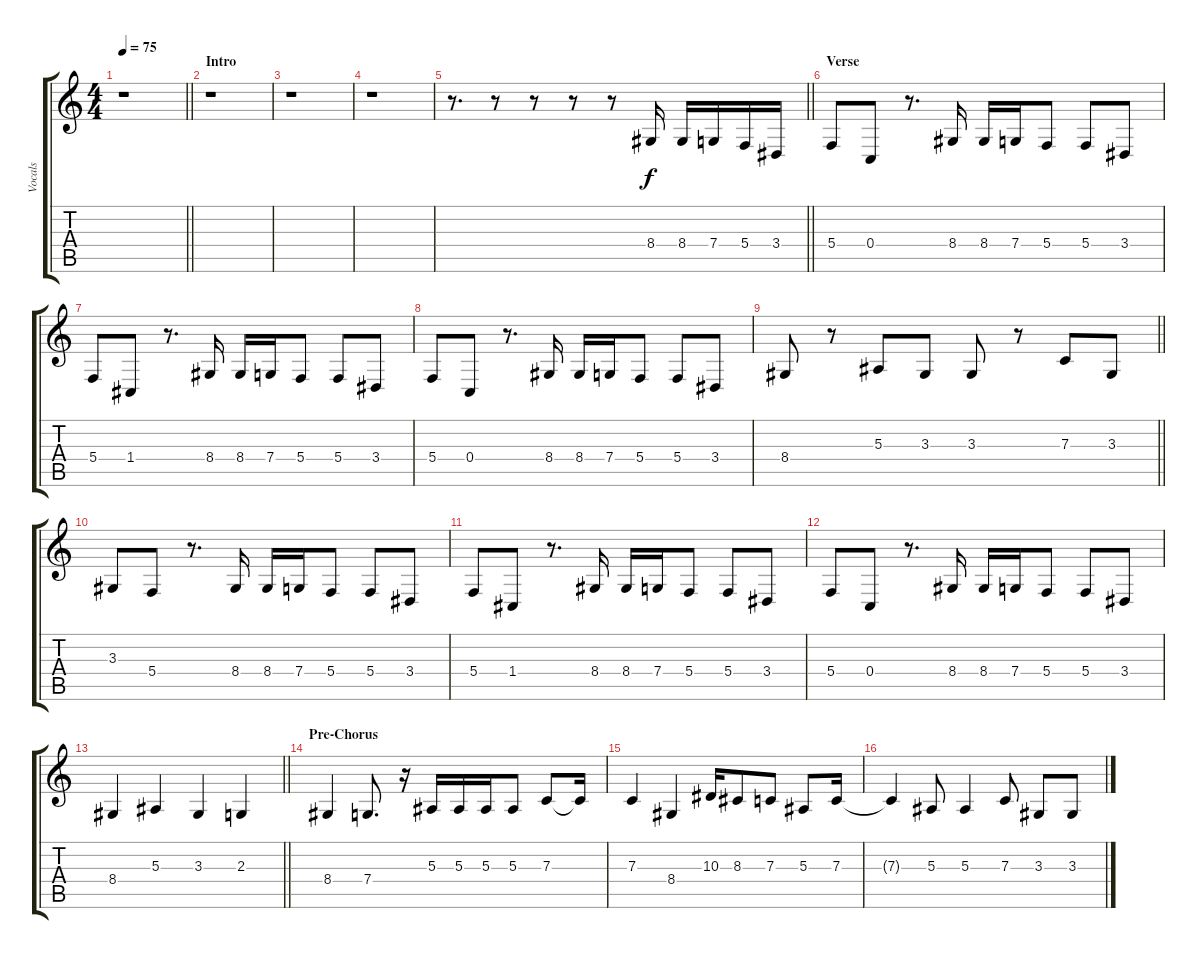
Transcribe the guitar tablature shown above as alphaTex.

\track ("Vocals" "Vocals") {instrument lead2sawtooth}
\staff {score tabs}
\tuning (D4 A3 F3 C3 G2 D2) {hide}
\ts (4 4)
\tempo 75
\clef g2
\barLineRight lightlight
\ks c
r.1{dy f instrument lead2sawtooth} |
\section ("" "Intro")
r.1 |
r.1 |
r.1 |
\barLineRight lightlight
r.8{d} r.8 r.8 r.8 r.8 8.4.16 8.4.16 7.4.16 5.4.16 3.4.16 |
\section ("" "Verse")
5.4.8 0.4.8 r.8{d} 8.4.16 8.4.16 7.4.16 5.4.8 5.4.8 3.4.8 |
5.4.8 1.4.8 r.8{d} 8.4.16 8.4.16 7.4.16 5.4.8 5.4.8 3.4.8 |
5.4.8 0.4.8 r.8{d} 8.4.16 8.4.16 7.4.16 5.4.8 5.4.8 3.4.8 |
\barLineRight lightlight
8.4.8 r.8 5.3.8 3.3.8 3.3.8 r.8 7.3.8 3.3.8 |
3.3.8 5.4.8 r.8{d} 8.4.16 8.4.16 7.4.16 5.4.8 5.4.8 3.4.8 |
5.4.8 1.4.8 r.8{d} 8.4.16 8.4.16 7.4.16 5.4.8 5.4.8 3.4.8 |
5.4.8 0.4.8 r.8{d} 8.4.16 8.4.16 7.4.16 5.4.8 5.4.8 3.4.8 |
\barLineRight lightlight
8.4.4 5.3.4 3.3.4 2.3.4 |
\section ("" "Pre-Chorus")
8.4.4 7.4.8{d} r.16 5.3.16 5.3.16 5.3.16 5.3.8 7.3.8 7.3{t}.16 |
7.3.4 8.4.4 10.3.16 8.3.8 7.3.8 5.3.8 7.3.16 |
7.3{t}.4 5.3.8 5.3.4 7.3.8 3.3.8 3.3.8
